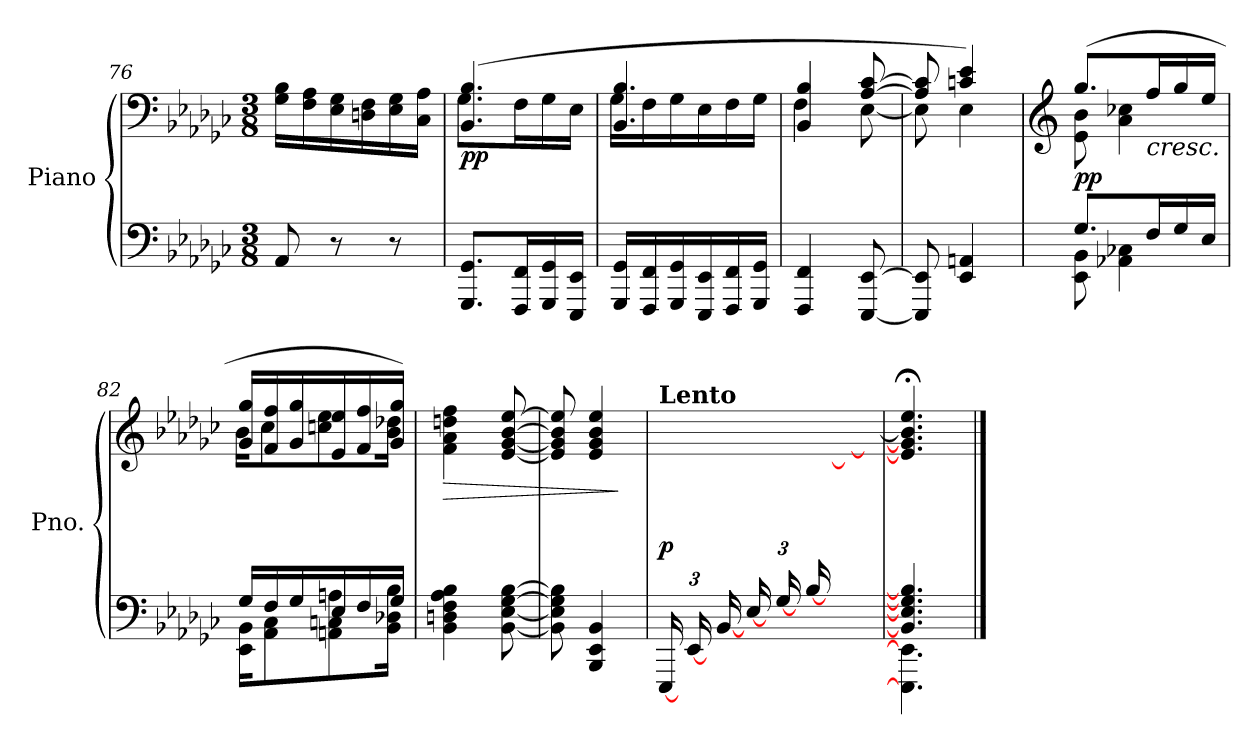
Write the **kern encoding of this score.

**kern	**kern	**dynam
*part1	*part1	*part1
*staff2	*staff1	*staff1/2
*I"Piano	*	*
*I'Pno.	*	*
*clefF4	*clefF4	*
*k[b-e-a-d-g-c-]	*k[b-e-a-d-g-c-]	*
*M3/8	*M3/8	*
=76	=76	=76
8AA-/	16G-\ 16B-\LL	.
.	16F\ 16A-\	.
8r	16E-\ 16G-\	.
.	16Dn\ 16F\	.
8r	16E-\ 16G-\	.
.	16C-\ 16A-\JJ	.
!!LO:LB:g=z
=77	=77	=77
*	*^	*
!	!	!	!LO:DY:b
8.GGG-/ 8.GG-/L	(>4.BB-/ 4.B-/	8.G-\L	pp
16FFF/ 16FF/L	.	16F\L	.
16GGG-/ 16GG-/	.	16G-\	.
16EEE-/ 16EE-/JJ	.	16E-\JJ	.
=78	=78	=78	=78
16GGG-/ 16GG-/LL	4.BB-/ 4.B-/	16G-\LL	.
16FFF/ 16FF/	.	16F\	.
16GGG-/ 16GG-/	.	16G-\	.
16EEE-/ 16EE-/	.	16E-\	.
16FFF/ 16FF/	.	16F\	.
16GGG-/ 16GG-/JJ	.	16G-\JJ	.
=79	=79	=79	=79
4FFF/ 4FF/	4BB-/ 4B-/	4F\	.
[8EEE-/ [8EE-/	[8A-/ [8c-/	[8E-\	.
=80	=80	=80	=80
8EEE-/] 8EE-/]	8A-/] 8c-/]	8E-\]	.
4EE-/ 4AAn/	4cn/ 4e-/)	4E-\	.
=81	=81	=81	=81
*	*clefG2	*	*
*^	*	*	*
!	!	!	!	!LO:DY:b
8.G-/L	8EE-\ 8BB-\	(>8.gg-/L	8e-\ 8b-\	pp
.	4AA-X\ 4C-X\	.	4a-\ 4cc-X\	.
!	!	!LO:TX:b:i:t=cresc.	!	!
16F/L	.	16ff/L	.	.
16G-/	.	16gg-/	.	.
16E-/JJ	.	16ee-/JJ	.	.
=82	=82	=82	=82	=82
16G-/LL	16EE-\ 16BB-\KL	16g-/ 16gg-/LL	16b-\KL	.
16F/	8AA-\ 8C-\	16f/ 16ff/	8cc-\	.
16G-/	.	16g-/ 16gg-/	.	.
16E-/	8AAn\ 8Cn\ 8An\	16e-/ 16ee-/	8ccn\ 8ee-\	.
16F/	.	16f/ 16ff/	.	.
16G-/JJ	16BB-\ 16D-X\ 16B-\Jk	16g-/ 16gg-/JJ)	16b-\ 16dd-X\Jk	.
!!LO:LB:g=z
=83	=83	=83	=83	=83
!	!	!	!	!LO:HP:b
!	!	!	!	!LO:DY:n=1:b
*v	*v	*	*	*
*	*v	*v	*
4BB-\ 4Dn\ 4F\ 4A-\ 4B-\	4f\ 4a-\ 4ddn\ 4ff\	> other-dynamics
[8BB-\ [8E-\ [8G-\ [8B-\	[8e-/ [8g-/ [8b-/ [8ee-/	.
=84	=84	=84
8BB-\] 8E-\] 8G-\] 8B-\]	8e-/] 8g-/] 8b-/] 8ee-/]	.
*	*MM23	*
4BBB-/ 4EE-/ 4BB-/	4e-/ 4g-/ 4b-/ 4ee-/	.
.	.	]
=85	=85	=85
*Xbrackettup	*	*
*	*MM15	*
*	*^	*
!	!LO:TX:a:B:t=Lento	!	!
!	!	!	!LO:DY:b
(>[24EEE-/LL	4.ryy	4ryy	p
[24EE-/	.	.	.
[24BB-/	.	.	.
[24E-/	.	.	.
[24G-/	.	.	.
[24B-/	.	.	.
*	*	*Xbrackettup	*
*	*MM15	*	*
8ryy	.	[24e-\	.
*	*MM13	*	*
.	.	[24g-\	.
*	*MM10	*	*
.	.	[24b-\JJ	.
*	*v	*v	*
=86	=86	=86
*^	*	*
4.BB-/] 4.E-/] 4.G-/] 4.B-/]	4.EEE-\] 4.EE-\]	4.e-/];< 4.g-/];< 4.b-/];< 4.ee-/;<)	.
*v	*v	*	*
==	==	==
*-	*-	*-
